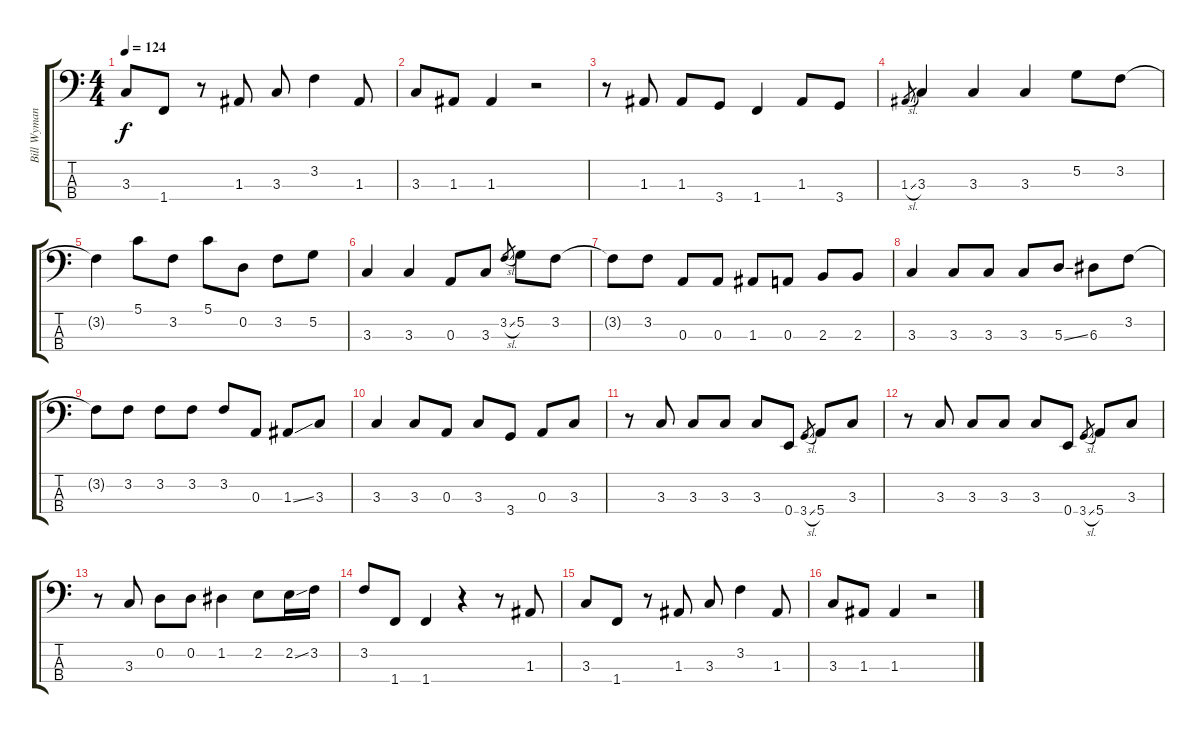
\track ("Bill Wyman" "Bill Wyman") {instrument electricbasspick}
\staff {score tabs}
\tuning (G2 D2 A1 E1) {hide}
\ts (4 4)
\tempo 124
\clef f4
\ks c
3.3.8{dy f} 1.4.8 r.8 1.3.8 3.3.8 3.2.4 1.3.8 |
3.3.8 1.3.8 1.3.4 r.2 |
r.8 1.3.8 1.3.8 3.4.8 1.4.4 1.3.8 3.4.8 |
1.3{sl}.8{gr} 3.3.4 3.3.4 3.3.4 5.2.8 3.2.8 |
3.2{t}.4 5.1.8 3.2.8 5.1.8 0.2.8 3.2.8 5.2.8 |
3.3.4 3.3.4 0.3.8 3.3.8 3.2{sl}.8{gr} 5.2.8 3.2.8 |
3.2{t}.8 3.2.8 0.3.8 0.3.8 1.3.8 0.3.8 2.3.8 2.3.8 |
3.3.4 3.3.8 3.3.8 3.3.8 5.3{ss}.8 6.3.8 3.2.8 |
3.2{t}.8 3.2.8 3.2.8 3.2.8 3.2.8 0.3.8 1.3{ss}.8 3.3.8 |
3.3.4 3.3.8 0.3.8 3.3.8 3.4.8 0.3.8 3.3.8 |
r.8 3.3.8 3.3.8 3.3.8 3.3.8 0.4.8 3.4{sl}.8{gr} 5.4.8 3.3.8 |
r.8 3.3.8 3.3.8 3.3.8 3.3.8 0.4.8 3.4{sl}.8{gr} 5.4.8 3.3.8 |
r.8 3.3.8 0.2.8 0.2.8 1.2.4 2.2.8 2.2{ss}.16 3.2.16 |
3.2.8 1.4.8 1.4.4 r.4 r.8 1.3.8 |
3.3.8 1.4.8 r.8 1.3.8 3.3.8 3.2.4 1.3.8 |
3.3.8 1.3.8 1.3.4 r.2
